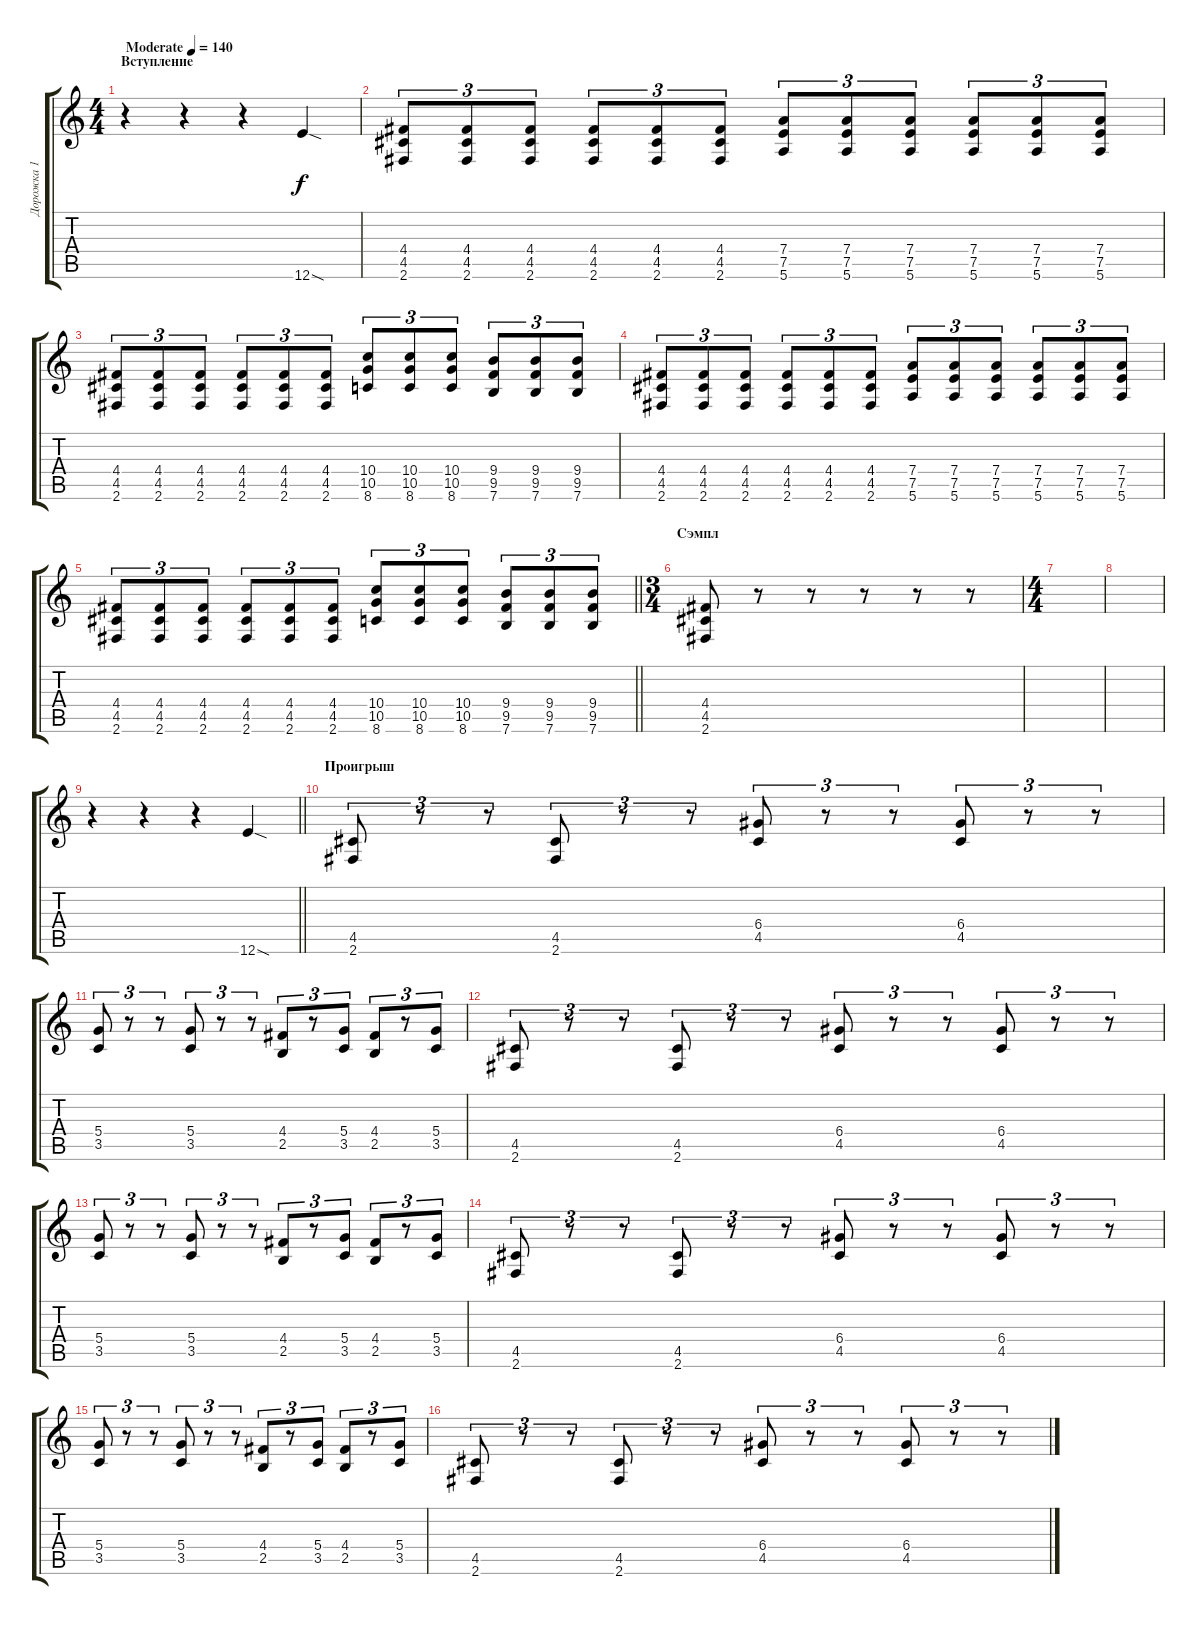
\track ("Дорожка 1" "Дорожка 1") {instrument overdrivenguitar}
\staff {score tabs}
\tuning (E4 B3 G3 D3 A2 E2) {hide}
\ts (4 4)
\section ("" "Вступление")
\tempo (140 "Moderate")
\clef g2
\ks c
r.4{dy f instrument overdrivenguitar} r.4 r.4 12.6{sod}.4 |
(4.4 4.5 2.6).8{tu (3 2)} (4.4 4.5 2.6).8{tu (3 2)} (4.4 4.5 2.6).8{tu (3 2)} (4.4 4.5 2.6).8{tu (3 2)} (4.4 4.5 2.6).8{tu (3 2)} (4.4 4.5 2.6).8{tu (3 2)} (7.4 7.5 5.6).8{tu (3 2)} (7.4 7.5 5.6).8{tu (3 2)} (7.4 7.5 5.6).8{tu (3 2)} (7.4 7.5 5.6).8{tu (3 2)} (7.4 7.5 5.6).8{tu (3 2)} (7.4 7.5 5.6).8{tu (3 2)} |
(4.4 4.5 2.6).8{tu (3 2)} (4.4 4.5 2.6).8{tu (3 2)} (4.4 4.5 2.6).8{tu (3 2)} (4.4 4.5 2.6).8{tu (3 2)} (4.4 4.5 2.6).8{tu (3 2)} (4.4 4.5 2.6).8{tu (3 2)} (10.4 10.5 8.6).8{tu (3 2)} (10.4 10.5 8.6).8{tu (3 2)} (10.4 10.5 8.6).8{tu (3 2)} (9.4 9.5 7.6).8{tu (3 2)} (9.4 9.5 7.6).8{tu (3 2)} (9.4 9.5 7.6).8{tu (3 2)} |
(4.4 4.5 2.6).8{tu (3 2)} (4.4 4.5 2.6).8{tu (3 2)} (4.4 4.5 2.6).8{tu (3 2)} (4.4 4.5 2.6).8{tu (3 2)} (4.4 4.5 2.6).8{tu (3 2)} (4.4 4.5 2.6).8{tu (3 2)} (7.4 7.5 5.6).8{tu (3 2)} (7.4 7.5 5.6).8{tu (3 2)} (7.4 7.5 5.6).8{tu (3 2)} (7.4 7.5 5.6).8{tu (3 2)} (7.4 7.5 5.6).8{tu (3 2)} (7.4 7.5 5.6).8{tu (3 2)} |
\barLineRight lightlight
(4.4 4.5 2.6).8{tu (3 2)} (4.4 4.5 2.6).8{tu (3 2)} (4.4 4.5 2.6).8{tu (3 2)} (4.4 4.5 2.6).8{tu (3 2)} (4.4 4.5 2.6).8{tu (3 2)} (4.4 4.5 2.6).8{tu (3 2)} (10.4 10.5 8.6).8{tu (3 2)} (10.4 10.5 8.6).8{tu (3 2)} (10.4 10.5 8.6).8{tu (3 2)} (9.4 9.5 7.6).8{tu (3 2)} (9.4 9.5 7.6).8{tu (3 2)} (9.4 9.5 7.6).8{tu (3 2)} |
\ts (3 4)
\section ("" "Сэмпл")
(4.4 4.5 2.6).8 r.8 r.8 r.8 r.8 r.8 |
\ts (4 4)
|
|
\barLineRight lightlight
r.4 r.4 r.4 12.6{sod}.4 |
\section ("" "Проигрыш")
(4.5 2.6).8{tu (3 2)} r.8{tu (3 2)} r.8{tu (3 2)} (4.5 2.6).8{tu (3 2)} r.8{tu (3 2)} r.8{tu (3 2)} (6.4 4.5).8{tu (3 2)} r.8{tu (3 2)} r.8{tu (3 2)} (6.4 4.5).8{tu (3 2)} r.8{tu (3 2)} r.8{tu (3 2)} |
(5.4 3.5).8{tu (3 2)} r.8{tu (3 2)} r.8{tu (3 2)} (5.4 3.5).8{tu (3 2)} r.8{tu (3 2)} r.8{tu (3 2)} (4.4 2.5).8{tu (3 2)} r.8{tu (3 2)} (5.4 3.5).8{tu (3 2)} (4.4 2.5).8{tu (3 2)} r.8{tu (3 2)} (5.4 3.5).8{tu (3 2)} |
(4.5 2.6).8{tu (3 2)} r.8{tu (3 2)} r.8{tu (3 2)} (4.5 2.6).8{tu (3 2)} r.8{tu (3 2)} r.8{tu (3 2)} (6.4 4.5).8{tu (3 2)} r.8{tu (3 2)} r.8{tu (3 2)} (6.4 4.5).8{tu (3 2)} r.8{tu (3 2)} r.8{tu (3 2)} |
(5.4 3.5).8{tu (3 2)} r.8{tu (3 2)} r.8{tu (3 2)} (5.4 3.5).8{tu (3 2)} r.8{tu (3 2)} r.8{tu (3 2)} (4.4 2.5).8{tu (3 2)} r.8{tu (3 2)} (5.4 3.5).8{tu (3 2)} (4.4 2.5).8{tu (3 2)} r.8{tu (3 2)} (5.4 3.5).8{tu (3 2)} |
(4.5 2.6).8{tu (3 2)} r.8{tu (3 2)} r.8{tu (3 2)} (4.5 2.6).8{tu (3 2)} r.8{tu (3 2)} r.8{tu (3 2)} (6.4 4.5).8{tu (3 2)} r.8{tu (3 2)} r.8{tu (3 2)} (6.4 4.5).8{tu (3 2)} r.8{tu (3 2)} r.8{tu (3 2)} |
(5.4 3.5).8{tu (3 2)} r.8{tu (3 2)} r.8{tu (3 2)} (5.4 3.5).8{tu (3 2)} r.8{tu (3 2)} r.8{tu (3 2)} (4.4 2.5).8{tu (3 2)} r.8{tu (3 2)} (5.4 3.5).8{tu (3 2)} (4.4 2.5).8{tu (3 2)} r.8{tu (3 2)} (5.4 3.5).8{tu (3 2)} |
(4.5 2.6).8{tu (3 2)} r.8{tu (3 2)} r.8{tu (3 2)} (4.5 2.6).8{tu (3 2)} r.8{tu (3 2)} r.8{tu (3 2)} (6.4 4.5).8{tu (3 2)} r.8{tu (3 2)} r.8{tu (3 2)} (6.4 4.5).8{tu (3 2)} r.8{tu (3 2)} r.8{tu (3 2)}
